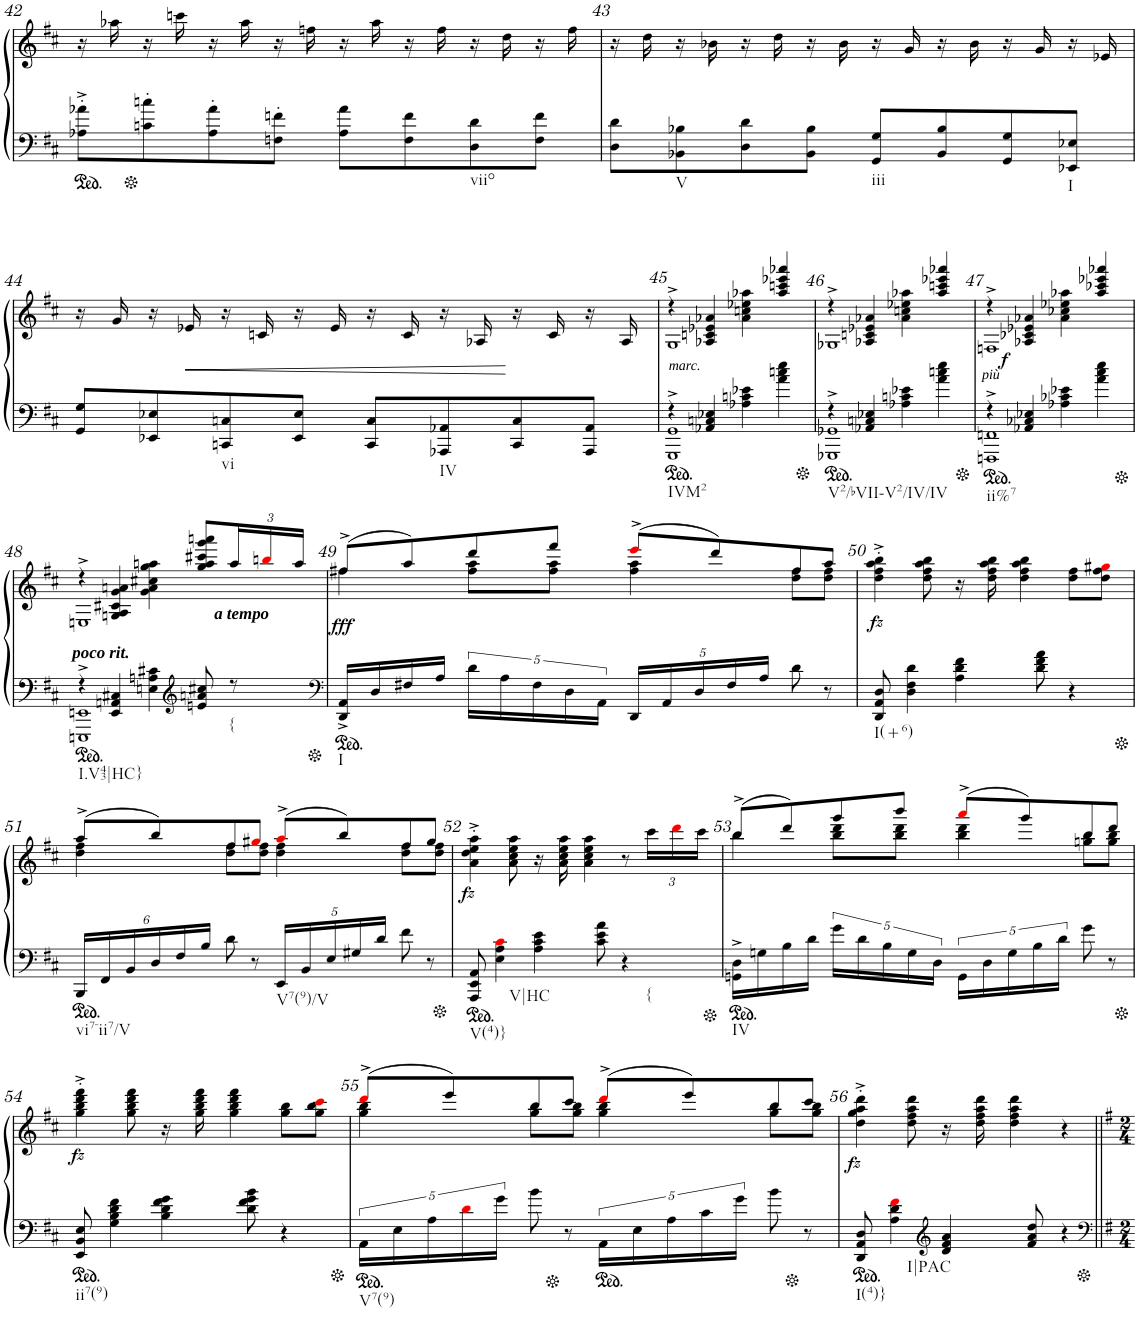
**kern	**kern	**dynam
*part1	*part1	*part1
*staff2	*staff1	*staff1/2
*I"Piano	*	*
*I'Pno	*	*
!!LO:PB:g=z
*clefF4	*clefG2	*
*k[f#c#]	*k[f#c#]	*
*M4/4	*M4/4	*
*met(c)	*met(c)	*
=42	=42	=42
8A-X\'^ 8a-X\'^L	16r	.
.	16aa-X\	.
8cn\' 8ccn\'	16r	.
.	16cccn\	.
8A-\' 8a-\'	16r	.
.	16aa-\	.
8Fn\' 8fn\'J	16r	.
.	16ffn\	.
8A-\' 8a-\'L	16r	.
.	16aa-\	.
8F\' 8f\'	16r	.
.	16ff\	.
!LO:TX:b:t=viio	!	!
8D\' 8d\'	16r	.
.	16dd\	.
8F\' 8f\'J	16r	.
.	16ff\	.
=43	=43	=43
8D\' 8d\'L	16r	.
.	16dd\	.
!LO:TX:b:t=V	!	!
8BB-X\' 8B-X\'	16r	.
.	16b-X\	.
8D\' 8d\'	16r	.
.	16dd\	.
8BB-\' 8B-\'J	16r	.
.	16b-\	.
!LO:TX:b:t=iii	!	!
8GG/' 8G/'L	16r	.
.	16g/	.
8BB-/' 8B-/'	16r	.
.	16b-\	.
8GG/' 8G/'	16r	.
.	16g/	.
!LO:TX:b:t=I	!	!
8EE-X/' 8E-X/'J	16r	.
.	16e-X/	.
!!LO:LB:g=z
=44	=44	=44
8GG/' 8G/'L	16r	.
.	16g/	.
8EE-X/' 8E-X/'	16r	.
!	!	!LO:HP:b
.	16e-X/	<
!LO:TX:b:t=vi	!	!
8CCn/' 8Cn/'	16r	.
.	16cn/	.
8EE-/' 8E-/'J	16r	.
.	16e-/	.
8CC/' 8C/'L	16r	.
.	16c/	.
!LO:TX:b:t=IV	!	!
8AAA-X/' 8AA-X/'	16r	.
.	16A-X/	.
8CC/' 8C/'	16r	[
.	16c/	.
8AAA-/' 8AA-/'J	16r	.
.	16A-/	.
=45	=45	=45
*^	*^	*
!LO:TX:b:t=IVM2	!	!	!	!
!	!	!	!	!LO:DY:b
4r	1GGG^ 1GG^	4r	1G^	other-dynamics
4AA-X/ 4Cn/ 4E-X/	.	4A-X/ 4cn/ 4e-X/ 4a-X/	.	.
4A-X\ 4cn\ 4e-X\	.	4a-\ 4ccn\ 4ee-X\ 4aa-X\	.	.
4a-X\ 4ccn\ 4ee-X\	.	4aa-/ 4cccn/ 4eee-X/ 4aaa-X/	.	.
=46	=46	=46	=46	=46
!LO:TX:b:t=V2/bVII-V2/IV/IV	!	!	!	!
4r	1GGG-X^ 1GG-X^	4r	1G-X^	.
4AA-X/ 4Cn/ 4E-X/	.	4A-X/ 4cn/ 4e-X/ 4a-X/	.	.
4A-X\ 4cn\ 4e-X\	.	4a-\ 4ccn\ 4ee-X\ 4aa-X\	.	.
4a-X\ 4ccn\ 4ee-X\	.	4aa-/ 4cccn/ 4eee-X/ 4aaa-X/	.	.
=47	=47	=47	=47	=47
!LO:TX:b:t=ii%7	!	!	!	!
!	!	!	!	!LO:DY:b
!	!	!	!	!LO:DY:n=1:b
4r	1FFFn^ 1FFn^	4r	1Fn^	other-dynamics f
4AA-X/ 4C-X/ 4E-X/	.	4A-X/ 4c-X/ 4e-X/ 4a-X/	.	.
4A-X\ 4c-X\ 4e-X\	.	4a-\ 4cc-X\ 4ee-X\ 4aa-X\	.	.
4a-X\ 4cc-X\ 4ee-X\	.	4aa-/ 4ccc-X/ 4eee-X/ 4aaa-X/	.	.
!!LO:LB:g=z	!!
=48	=48	=48	=48	=48
!	!	!LO:TX:b:Bi:t=poco rit.	!	!
!LO:TX:b:t=I.V43|HC}	!	!	!	!
4r	1EEEn^ 1EEn^	4r	1En^	.
4EE/ 4AAn/ 4C#X/	.	4Gn/ 4A/ 4c#X/ 4g/ 4an/	.	.
4En\ 4An\ 4c#X\	.	4g\ 4a\ 4cc#X\ 4gg\ 4aan\	.	.
*clefG2	*	*	*	*
8en/ 8an/ 8cc#X/	.	8gg/ 8aa/ 8ccc#X/ 8ggg/ 8aaan/L	.	.
*	*	*Xbrackettup	*	*
!	!	!LO:TX:b:Bi:t=a tempo	!	!
!LO:TX:b:t={	!	!	!	!
8r	.	24aa/L	.	.
.	.	24bbni/	.	.
.	.	24aa/JJ	.	.
*v	*v	*	*	*
=49	=49	=49	=49
*clefF4	*	*	*
!LO:TX:b:t=I	!	!	!
!	!	!	!LO:DY:b
16DD/^ 16AA/^LL	(8ff#X^/L	4ff#X\	fff
16D/	.	.	.
16F#X/	8aa/)	.	.
16A/JJ	.	.	.
20d\LL	8ddd/	8ff#\ 8aa\L	.
20A\	.	.	.
20F#\	.	.	.
.	8fff#/J	8ff#\ 8aa\J	.
20D\	.	.	.
20AA\JJ	.	.	.
*Xbrackettup	*	*	*
20DD/LL	(8eee^i/L	4ff#\ 4aa\	.
20AA/	.	.	.
20D/	.	.	.
.	8ddd/)	.	.
20F#/	.	.	.
20A/JJ	.	.	.
8d\	8ff#/	8dd\ 8ff#\L	.
8r	8aa/J	8dd\ 8ff#\J	.
=50	=50	=50	=50
!LO:TX:b:t=I(+6)	!	!	!
!	!	!	!LO:DY:b
*	*v	*v	*
8DD/ 8AA/ 8D/	4dd\'^ 4ff#\'^ 4aa\'^ 4bb\'^	fz
4D\ 4F#\ 4d\	.	.
.	8dd\ 8ff#\ 8aa\ 8bb\	.
4A\ 4d\ 4f#\	16r	.
.	16dd\ 16ff#\ 16aa\ 16bb\	.
.	4dd\ 4ff#\ 4aa\ 4bb\	.
8d\ 8f#\ 8a\	.	.
4r	8dd\ 8ff#\L	.
.	8dd\ 8ff#\ 8gg#Xi\J	.
!!LO:LB:g=z
=51	=51	=51
*	*^	*
!LO:TX:b:t=vi7-ii7/V	!	!	!
24BBB/LL	(8aa^/L	4dd\ 4ff#\	.
24FF#/	.	.	.
24BB/	.	.	.
24D/	8bb/)	.	.
24F#/	.	.	.
24B/JJ	.	.	.
8d\	8ff#/	8dd\ 8ff#\L	.
8r	8gg#Xi/J	8dd\ 8ff#\J	.
!LO:TX:b:t=V7(9)/V	!	!	!
20EE/LL	(8aa^i/L	4dd\ 4ff#\	.
20BB/	.	.	.
20E/	.	.	.
.	8bb/)	.	.
20G#X/	.	.	.
20d/JJ	.	.	.
8f#\	8ff#/	8dd\ 8ff#\L	.
8r	8gg#/J	8dd\ 8ff#\J	.
=52	=52	=52	=52
!LO:TX:b:t=V(4)}	!	!	!
!	!	!	!LO:DY:b
*	*v	*v	*
8AAA/ 8EE/ 8AA/	4a\'^ 4dd\'^ 4ee\'^ 4aa\'^	fz
!LO:TX:b:t=V|HC	!	!
4E\ 4A\ 4c#i\	.	.
.	8a\ 8cc#\ 8ee\ 8aa\	.
4A\ 4c#\ 4e\	16r	.
.	16a\ 16cc#\ 16ee\ 16aa\	.
.	4a\ 4cc#\ 4ee\ 4aa\	.
8c#\ 8e\ 8a\	.	.
!LO:TX:b:t={	!	!
4r	8r	.
.	24ccc#\LL	.
.	24dddi\	.
.	24ccc#\JJ	.
=53	=53	=53
*	*^	*
!LO:TX:b:t=IV	!	!	!
16GGn\^ 16D\^LL	(8bb^/L	4bb\	.
16Gn\	.	.	.
16B\	8ddd/)	.	.
16d\JJ	.	.	.
*brackettup	*	*	*
20g\LL	8ggg/	8bb\ 8ddd\L	.
20d\	.	.	.
20B\	.	.	.
.	8bbb/J	8bb\ 8ddd\J	.
20G\	.	.	.
20D\JJ	.	.	.
20GG\LL	(8aaa^i/L	4bb\ 4ddd\	.
20D\	.	.	.
20G\	.	.	.
.	8ggg/)	.	.
20B\	.	.	.
20d\JJ	.	.	.
8g\	8bb/	8ggn\ 8bb\L	.
8r	8ddd/J	8gg\ 8bb\J	.
!!LO:LB:g=z
=54	=54	=54	=54
!LO:TX:b:t=ii7(9)	!	!	!
!	!	!	!LO:DY:b
*	*v	*v	*
8EE/ 8BB/ 8E/	4gg\'^ 4bb\'^ 4ddd\'^ 4fff#\'^	fz
4G\ 4B\ 4d\ 4f#\	.	.
.	8gg\ 8bb\ 8ddd\ 8fff#\	.
4B\ 4d\ 4f#\ 4g\	16r	.
.	16gg\ 16bb\ 16ddd\ 16fff#\	.
.	4gg\ 4bb\ 4ddd\ 4fff#\	.
8d\ 8f#\ 8g\ 8b\	.	.
4r	8gg\ 8bb\L	.
.	8gg\ 8bb\ 8ccc#i\J	.
=55	=55	=55
*	*^	*
!LO:TX:b:t=V7(9)	!	!	!
20AA\LL	(>8ddd^i/L	4gg\ 4bb\	.
20E\	.	.	.
20A\	.	.	.
.	8eee/)	.	.
20di\	.	.	.
20g\JJ	.	.	.
8b\	8bb/	8gg\ 8bb\L	.
8r	8ccc#/J	8gg\ 8bb\J	.
20AA\LL	(>8ddd^i/L	4gg\ 4bb\	.
20E\	.	.	.
20A\	.	.	.
.	8eee/)	.	.
20c#\	.	.	.
20g\JJ	.	.	.
8b\	8bb/	8gg\ 8bb\L	.
8r	8ccc#/J	8gg\ 8bb\J	.
=56	=56	=56	=56
!LO:TX:b:t=I(4)}	!	!	!
!	!	!	!LO:DY:b
*	*v	*v	*
8DD/ 8AA/ 8D/	4dd\'^ 4gg\'^ 4aa\'^ 4ddd\'^	fz
!LO:TX:b:t=I|PAC	!	!
4A\ 4d\ 4f#i\	.	.
.	8dd\ 8ff#\ 8aa\ 8ddd\	.
*clefG2	*	*
4d/ 4f#/ 4a/	16r	.
.	16dd\ 16ff#\ 16aa\ 16ddd\	.
.	4dd\ 4ff#\ 4aa\ 4ddd\	.
8f#/ 8a/ 8dd/	.	.
4r	4r	.
=||	=||	=||
*-	*-	*-
